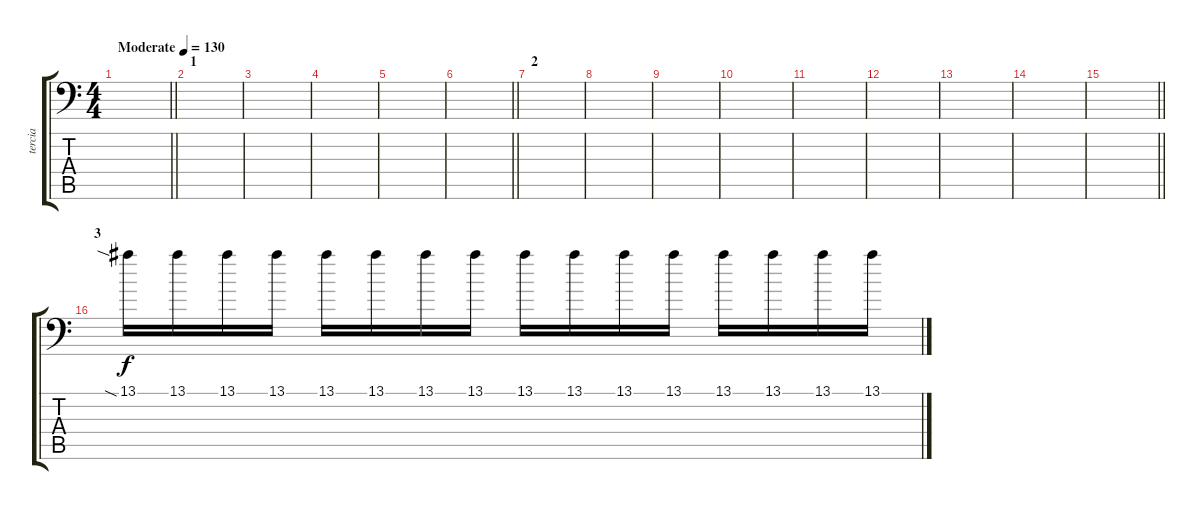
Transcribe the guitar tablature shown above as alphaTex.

\track ("tercia " "tercia ") {instrument distortionguitar}
\staff {score tabs}
\tuning (A3 E3 C3 G2 D2 G1) {hide}
\ts (4 4)
\tempo (130 "Moderate")
\clef f4
\barLineRight lightlight
\ks c
|
\section ("" "1")
|
|
|
|
\barLineRight lightlight
|
\section ("" "2")
|
|
|
|
|
|
|
|
\barLineRight lightlight
|
\section ("" "3")
13.1{sia}.16{volume 13} 13.1.16 13.1.16 13.1.16 13.1.16 13.1.16 13.1.16 13.1.16 13.1.16 13.1.16 13.1.16 13.1.16 13.1.16 13.1.16 13.1.16 13.1.16
